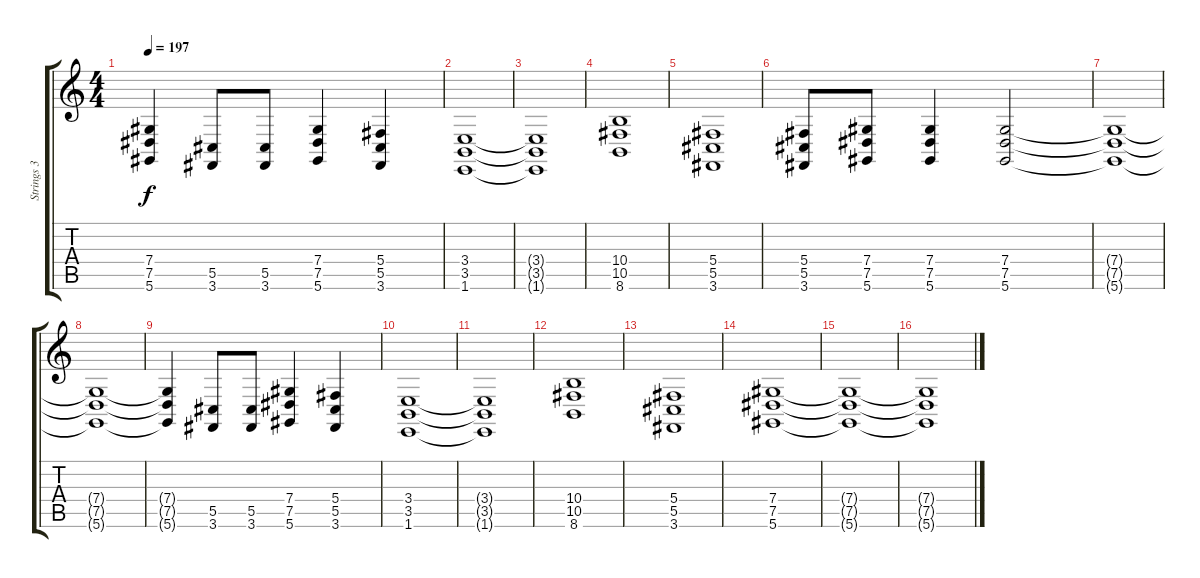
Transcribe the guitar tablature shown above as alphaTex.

\track ("Strings 3" "Strings 3") {instrument stringensemble2}
\staff {score tabs}
\tuning (Eb4 Bb3 Gb3 Db3 Ab2 Eb2) {hide}
\ts (4 4)
\tempo 197
\clef g2
\ks c
(7.4{t} 7.5{t} 5.6{t}).4{dy f} (5.5 3.6).8 (5.5 3.6).8 (7.4 7.5 5.6).4 (5.4 5.5 3.6).4 |
(3.4 3.5 1.6).1 |
(3.4{t} 3.5{t} 1.6{t}).1 |
(10.4 10.5 8.6).1 |
(5.4 5.5 3.6).1 |
(5.4 5.5 3.6).8 (7.4 7.5 5.6).8 (7.4 7.5 5.6).4 (7.4 7.5 5.6).2 |
(7.4{t} 7.5{t} 5.6{t}).1 |
(7.4{t} 7.5{t} 5.6{t}).1 |
(7.4{t} 7.5{t} 5.6{t}).4 (5.5 3.6).8 (5.5 3.6).8 (7.4 7.5 5.6).4 (5.4 5.5 3.6).4 |
(3.4 3.5 1.6).1 |
(3.4{t} 3.5{t} 1.6{t}).1 |
(10.4 10.5 8.6).1 |
(5.4 5.5 3.6).1 |
(7.4 7.5 5.6).1{volume 16 balance 8} |
(7.4{t} 7.5{t} 5.6{t}).1 |
(7.4{t} 7.5{t} 5.6{t}).1
